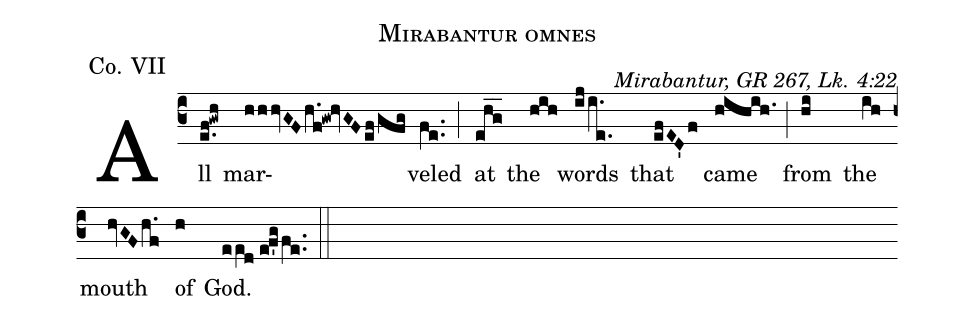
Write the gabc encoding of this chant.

name: Mirabantur omnes;
office-part: Communio;
mode: 7;
commentary: Mirabantur, GR 267, Lk. 4:22;
annotation: Co. VII;
%%
(c3)All(e.f!gwh) mar(hhhvGFh.f!gw!hvGFef/gfg)veled(fe..) (;) at(ehg__) the(hih) words(ij/i.e.) that(efED'f) came(hihih.) (;) from(hi) the(ih) mouth(hvGFh.f) of(h) God.(ee[ll:1]d//ef'g/fe..) (::)
